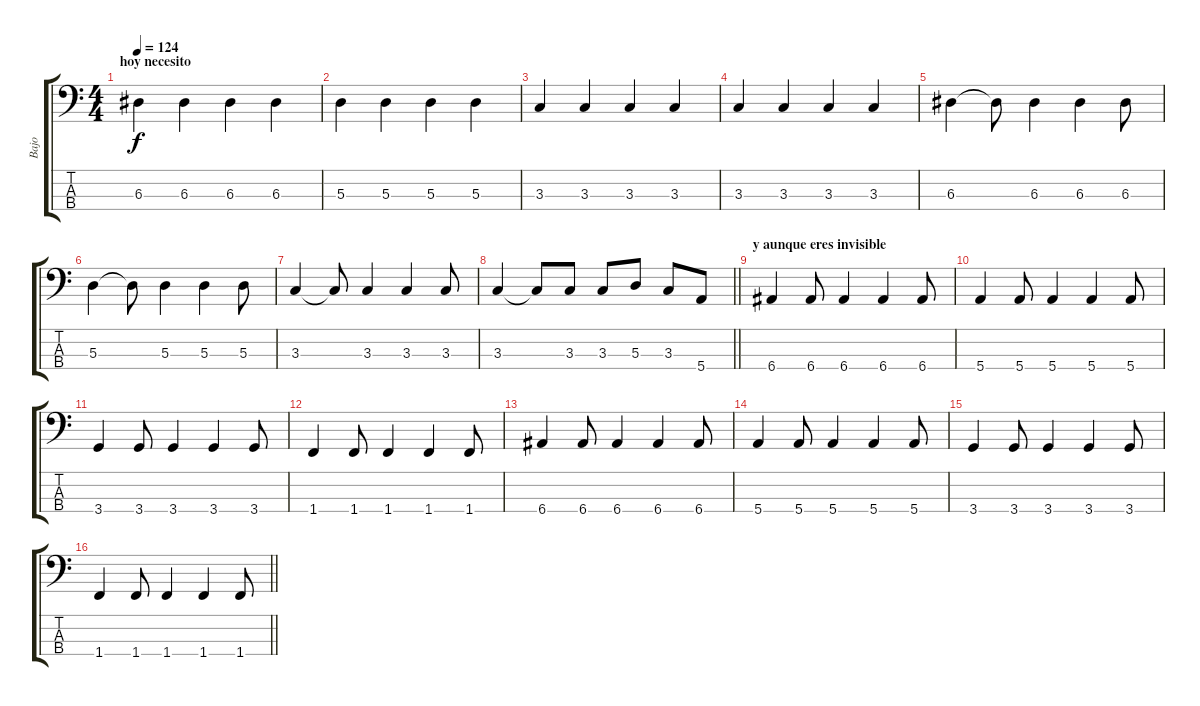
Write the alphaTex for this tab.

\track ("Bajo" "Bajo") {instrument electricbassfinger}
\staff {score tabs}
\tuning (G2 D2 A1 E1) {hide}
\ts (4 4)
\section ("" "hoy necesito ")
\tempo 124
\clef f4
\ks c
6.3.4{dy f} 6.3.4 6.3.4 6.3.4 |
5.3.4 5.3.4 5.3.4 5.3.4 |
3.3.4 3.3.4 3.3.4 3.3.4 |
3.3.4 3.3.4 3.3.4 3.3.4 |
6.3.4 6.3{t}.8 6.3.4 6.3.4 6.3.8 |
5.3.4 5.3{t}.8 5.3.4 5.3.4 5.3.8 |
3.3.4 3.3{t}.8 3.3.4 3.3.4 3.3.8 |
\barLineRight lightlight
3.3.4 3.3{t}.8 3.3.8 3.3.8 5.3.8 3.3.8 5.4.8 |
\section ("" "y aunque eres invisible")
6.4.4 6.4.8 6.4.4 6.4.4 6.4.8 |
5.4.4 5.4.8 5.4.4 5.4.4 5.4.8 |
3.4.4 3.4.8 3.4.4 3.4.4 3.4.8 |
1.4.4 1.4.8 1.4.4 1.4.4 1.4.8 |
6.4.4 6.4.8 6.4.4 6.4.4 6.4.8 |
5.4.4 5.4.8 5.4.4 5.4.4 5.4.8 |
3.4.4 3.4.8 3.4.4 3.4.4 3.4.8 |
\barLineRight lightlight
1.4.4 1.4.8 1.4.4 1.4.4 1.4.8
